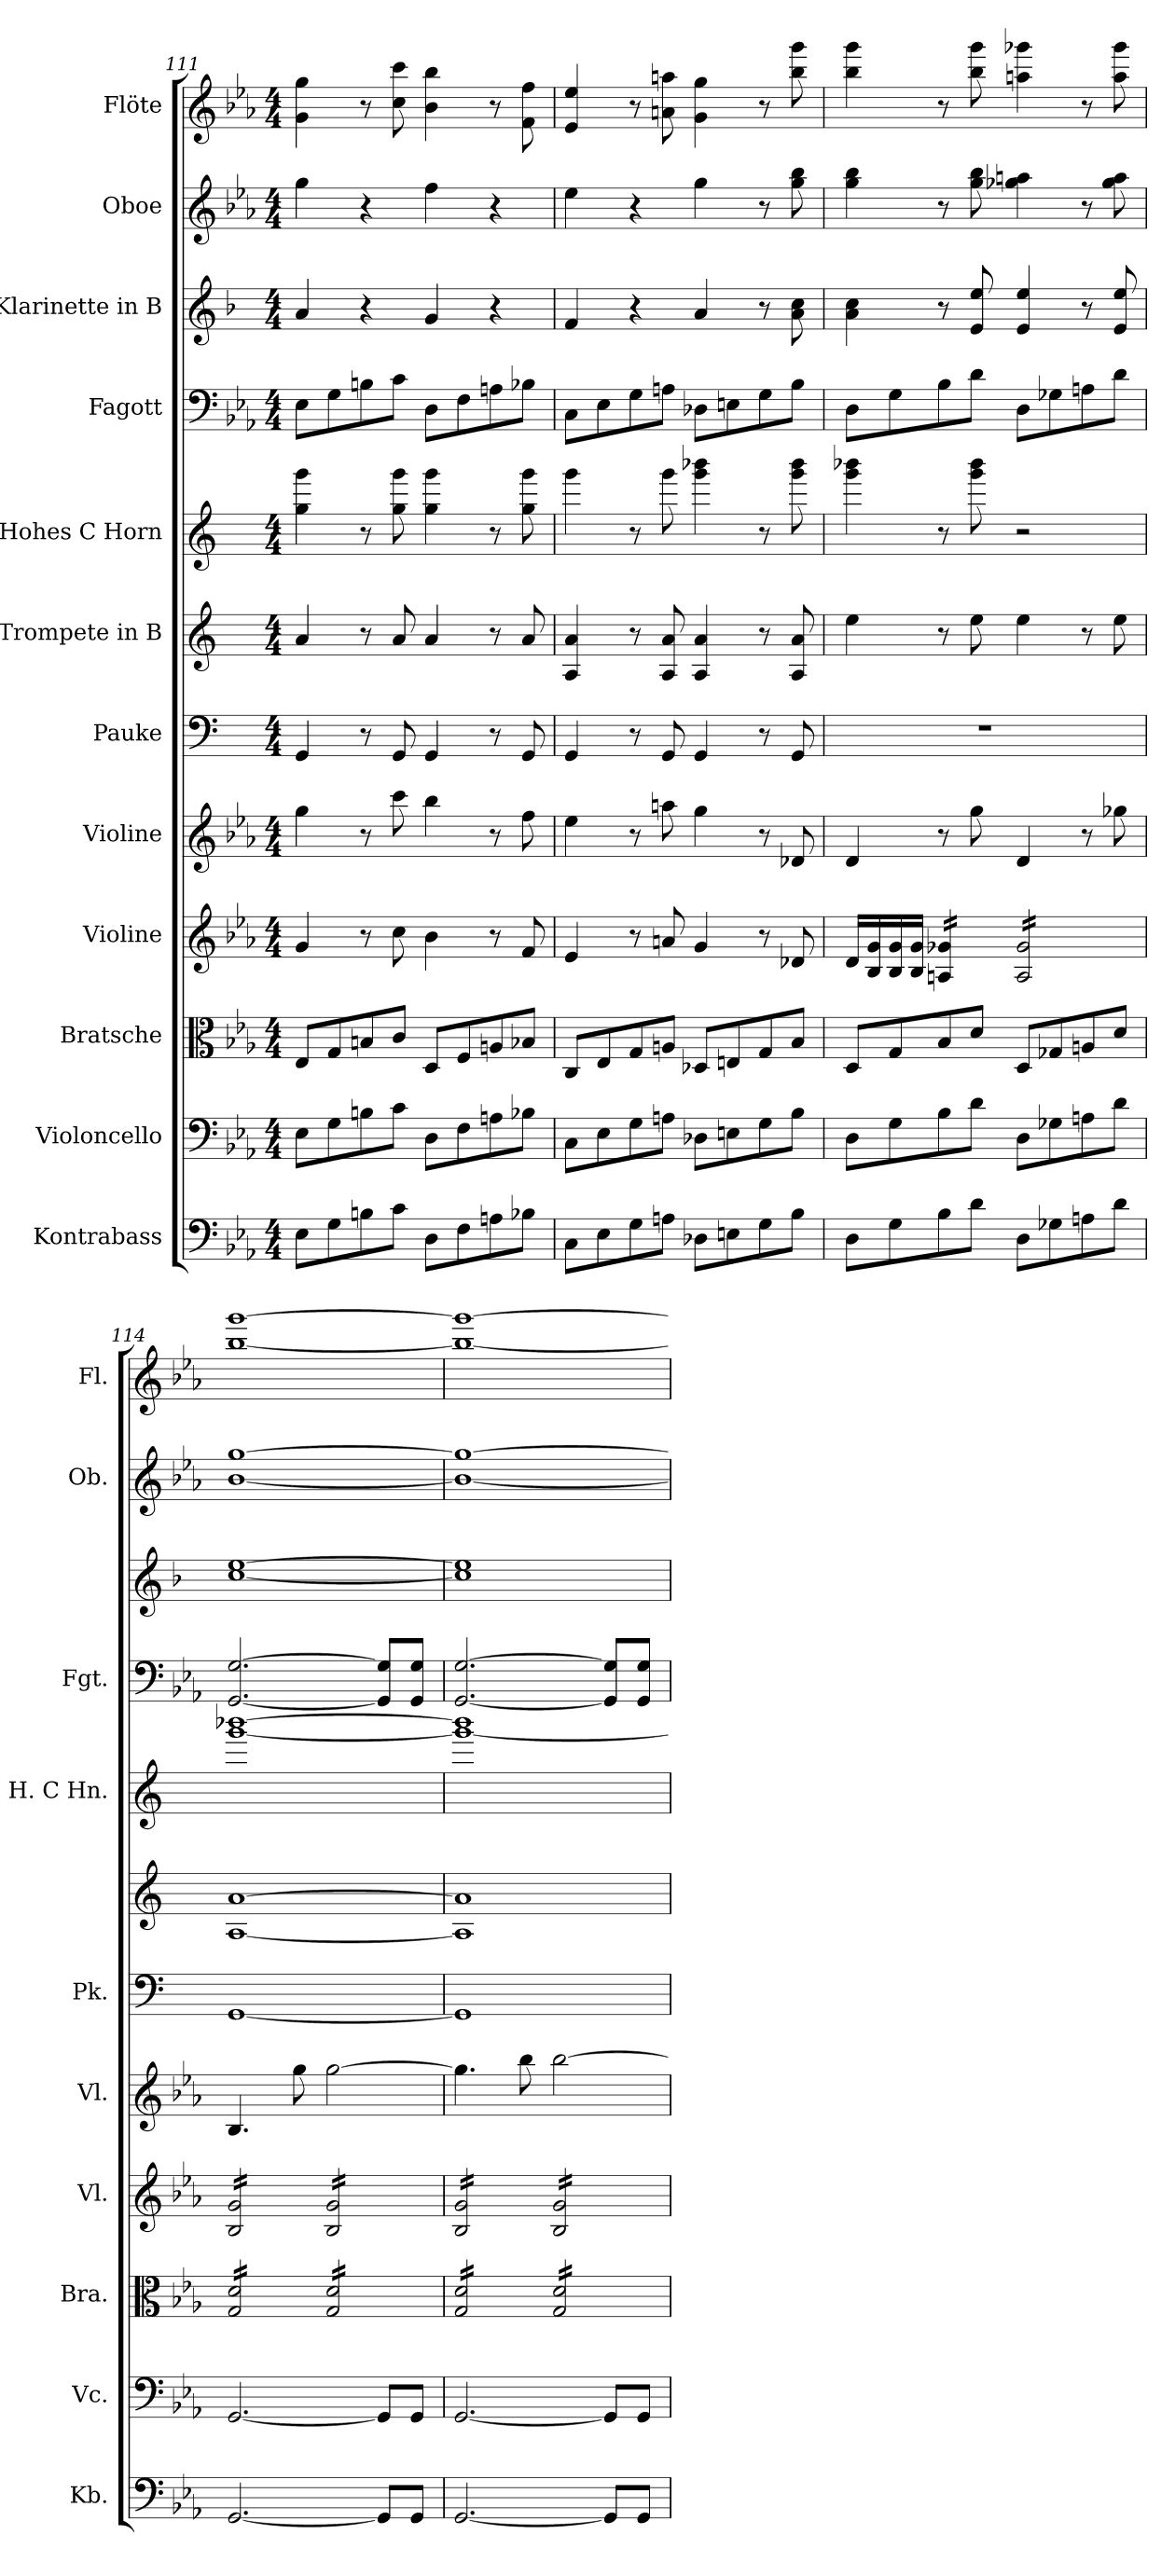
**kern	**kern	**kern	**kern	**kern	**kern	**kern	**kern	**kern	**kern	**kern	**kern
*part12	*part11	*part10	*part9	*part8	*part7	*part6	*part5	*part4	*part3	*part2	*part1
*staff12	*staff11	*staff10	*staff9	*staff8	*staff7	*staff6	*staff5	*staff4	*staff3	*staff2	*staff1
*I"Kontrabass	*I"Violoncello	*I"Bratsche	*I"Violine	*I"Violine	*I"Pauke	*I"Trompete in B	*I"Hohes C Horn	*I"Fagott	*I"Klarinette in B	*I"Oboe	*I"Flöte
*I'Kb.	*I'Vc.	*I'Bra.	*I'Vl.	*I'Vl.	*I'Pk.	*	*I'H. C Hn.	*I'Fgt.	*	*I'Ob.	*I'Fl.
*clefF4	*clefF4	*clefC3	*clefG2	*clefG2	*clefF4	*clefG2	*clefG2	*clefF4	*clefG2	*clefG2	*clefG2
*ITrd7c12	*	*	*	*	*	*ITrd1c2	*ITrd7c12	*	*ITrd1c2	*	*
*k[b-e-a-]	*k[b-e-a-]	*k[b-e-a-]	*k[b-e-a-]	*k[b-e-a-]	*k[]	*k[b-e-]	*k[]	*k[b-e-a-]	*k[b-e-a-]	*k[b-e-a-]	*k[b-e-a-]
*M4/4	*M4/4	*M4/4	*M4/4	*M4/4	*M4/4	*M4/4	*M4/4	*M4/4	*M4/4	*M4/4	*M4/4
=111	=111	=111	=111	=111	=111	=111	=111	=111	=111	=111	=111
8EE-\L	8E-\L	8E-/L	4g/	4gg\	4GG/	4g/	4g\ 4gg\	8E-\L	4g/	4gg\	4g\ 4gg\
8GG\	8G\	8G/	.	.	.	.	.	8G\	.	.	.
8BBn\	8Bn\	8Bn/	8r	8r	8r	8r	8r	8Bn\	4r	4r	8r
8C\J	8c\J	8c/J	8cc\	8ccc\	8GG/	8g/	8g\ 8gg\	8c\J	.	.	8cc\ 8ccc\
8DD\L	8D\L	8D/L	4b-\	4bb-\	4GG/	4g/	4g\ 4gg\	8D\L	4f/	4ff\	4b-\ 4bb-\
8FF\	8F\	8F/	.	.	.	.	.	8F\	.	.	.
8AAn\	8An\	8An/	8r	8r	8r	8r	8r	8An\	4r	4r	8r
8BB-X\J	8B-X\J	8B-X/J	8f/	8ff\	8GG/	8g/	8g\ 8gg\	8B-X\J	.	.	8f\ 8ff\
=112	=112	=112	=112	=112	=112	=112	=112	=112	=112	=112	=112
8CC\L	8C\L	8C/L	4e-/	4ee-\	4GG/	4G/ 4g/	4gg\	8C\L	4e-/	4ee-\	4e-/ 4ee-/
8EE-\	8E-\	8E-/	.	.	.	.	.	8E-\	.	.	.
8GG\	8G\	8G/	8r	8r	8r	8r	8r	8G\	4r	4r	8r
8AAn\J	8An\J	8An/J	8an/	8aan\	8GG/	8G/ 8g/	8gg\	8An\J	.	.	8an\ 8aan\
8DD-X\L	8D-X\L	8D-X/L	4g/	4gg\	4GG/	4G/ 4g/	4gg\ 4bb-X\	8D-X\L	4g/	4gg\	4g\ 4gg\
8EEn\	8En\	8En/	.	.	.	.	.	8En\	.	.	.
8GG\	8G\	8G/	8r	8r	8r	8r	8r	8G\	8r	8r	8r
8BB-\J	8B-\J	8B-/J	8d-X/	8d-X/	8GG/	8G/ 8g/	8gg\ 8bb-\	8B-\J	8g\ 8b-\	8gg\ 8bb-\	8bb-\ 8ggg\
!!LO:PB:g=z
=113	=113	=113	=113	=113	=113	=113	=113	=113	=113	=113	=113
8DD\L	8D\L	8D/L	16d/LL	4d/	1r	4dd\	4gg\ 4bb-X\	8D\L	4g\ 4b-\	4gg\ 4bb-\	4bb-\ 4ggg\
.	.	.	16B-/ 16g/	.	.	.	.	.	.	.	.
8GG\	8G\	8G/	16B-/ 16g/	.	.	.	.	8G\	.	.	.
.	.	.	16B-/ 16g/JJ	.	.	.	.	.	.	.	.
*	*	*	*tremolo	*	*	*	*	*	*	*	*
8BB-\	8B-\	8B-/	16An/ 16g-X/LL	8r	.	8r	8r	8B-\	8r	8r	8r
.	.	.	16An/ 16g-X/	.	.	.	.	.	.	.	.
8D\J	8d\J	8d/J	16An/ 16g-X/	8gg\	.	8dd\	8gg\ 8bb-\	8d\J	8d/ 8dd/	8gg\ 8bb-\	8bb-\ 8ggg\
.	.	.	16An/ 16g-X/JJ	.	.	.	.	.	.	.	.
8DD\L	8D\L	8D/L	16A/ 16g-/LL	4d/	.	4dd\	2r	8D\L	4d/ 4dd/	4gg-X\ 4aan\	4aan\ 4ggg-X\
.	.	.	16A/ 16g-/	.	.	.	.	.	.	.	.
8GG-X\	8G-X\	8G-X/	16A/ 16g-/	.	.	.	.	8G-X\	.	.	.
.	.	.	16A/ 16g-/	.	.	.	.	.	.	.	.
8AAn\	8An\	8An/	16A/ 16g-/	8r	.	8r	.	8An\	8r	8r	8r
.	.	.	16A/ 16g-/	.	.	.	.	.	.	.	.
8D\J	8d\J	8d/J	16A/ 16g-/	8gg-X\	.	8dd\	.	8d\J	8d/ 8dd/	8gg-\ 8aa\	8aa\ 8ggg-\
.	.	.	16A/ 16g-/JJ	.	.	.	.	.	.	.	.
=114	=114	=114	=114	=114	=114	=114	=114	=114	=114	=114	=114
*	*	*	*	*	*	*	*^	*	*	*	*
*	*	*tremolo	*	*	*	*	*	*	*	*	*	*
[2.GGG/	[2.GG/	16G/ 16d/LL	16B-/ 16g/LL	4.B-/	[1GG	[1G [1g	[1bb-X	[1gg	[2.GG/ [2.G/	[1b- [1dd	[1b- [1gg	[1bb- [1ggg
.	.	16G/ 16d/	16B-/ 16g/	.	.	.	.	.	.	.	.	.
.	.	16G/ 16d/	16B-/ 16g/	.	.	.	.	.	.	.	.	.
.	.	16G/ 16d/	16B-/ 16g/	.	.	.	.	.	.	.	.	.
.	.	16G/ 16d/	16B-/ 16g/	.	.	.	.	.	.	.	.	.
.	.	16G/ 16d/	16B-/ 16g/	.	.	.	.	.	.	.	.	.
.	.	16G/ 16d/	16B-/ 16g/	8gg\	.	.	.	.	.	.	.	.
.	.	16G/ 16d/JJ	16B-/ 16g/JJ	.	.	.	.	.	.	.	.	.
.	.	16G/ 16d/LL	16B-/ 16g/LL	[2gg\	.	.	.	.	.	.	.	.
.	.	16G/ 16d/	16B-/ 16g/	.	.	.	.	.	.	.	.	.
.	.	16G/ 16d/	16B-/ 16g/	.	.	.	.	.	.	.	.	.
.	.	16G/ 16d/	16B-/ 16g/	.	.	.	.	.	.	.	.	.
8GGG/L]	8GG/L]	16G/ 16d/	16B-/ 16g/	.	.	.	.	.	8GG/] 8G/]L	.	.	.
.	.	16G/ 16d/	16B-/ 16g/	.	.	.	.	.	.	.	.	.
8GGG/J	8GG/J	16G/ 16d/	16B-/ 16g/	.	.	.	.	.	8GG/ 8G/J	.	.	.
.	.	16G/ 16d/JJ	16B-/ 16g/JJ	.	.	.	.	.	.	.	.	.
=115	=115	=115	=115	=115	=115	=115	=115	=115	=115	=115	=115	=115
[2.GGG/	[2.GG/	16G/ 16d/LL	16B-/ 16g/LL	4.gg\]	1GG]	1G] 1g]	1bb-]	1gg_	[2.GG/ [2.G/	1b-] 1dd]	1b-_ 1gg_	1bb-_ 1ggg_
.	.	16G/ 16d/	16B-/ 16g/	.	.	.	.	.	.	.	.	.
.	.	16G/ 16d/	16B-/ 16g/	.	.	.	.	.	.	.	.	.
.	.	16G/ 16d/	16B-/ 16g/	.	.	.	.	.	.	.	.	.
.	.	16G/ 16d/	16B-/ 16g/	.	.	.	.	.	.	.	.	.
.	.	16G/ 16d/	16B-/ 16g/	.	.	.	.	.	.	.	.	.
.	.	16G/ 16d/	16B-/ 16g/	8bb-\	.	.	.	.	.	.	.	.
.	.	16G/ 16d/JJ	16B-/ 16g/JJ	.	.	.	.	.	.	.	.	.
.	.	16G/ 16d/LL	16B-/ 16g/LL	[2bb-\	.	.	.	.	.	.	.	.
.	.	16G/ 16d/	16B-/ 16g/	.	.	.	.	.	.	.	.	.
.	.	16G/ 16d/	16B-/ 16g/	.	.	.	.	.	.	.	.	.
.	.	16G/ 16d/	16B-/ 16g/	.	.	.	.	.	.	.	.	.
8GGG/L]	8GG/L]	16G/ 16d/	16B-/ 16g/	.	.	.	.	.	8GG/] 8G/]L	.	.	.
.	.	16G/ 16d/	16B-/ 16g/	.	.	.	.	.	.	.	.	.
8GGG/J	8GG/J	16G/ 16d/	16B-/ 16g/	.	.	.	.	.	8GG/ 8G/J	.	.	.
.	.	16G/ 16d/JJ	16B-/ 16g/JJ	.	.	.	.	.	.	.	.	.
*	*	*	*Xtremolo	*	*	*	*	*	*	*	*	*
*	*	*Xtremolo	*	*	*	*	*	*	*	*	*	*
*	*	*	*	*	*	*	*v	*v	*	*	*	*
=	=	=	=	=	=	=	=	=	=	=	=
*-	*-	*-	*-	*-	*-	*-	*-	*-	*-	*-	*-
